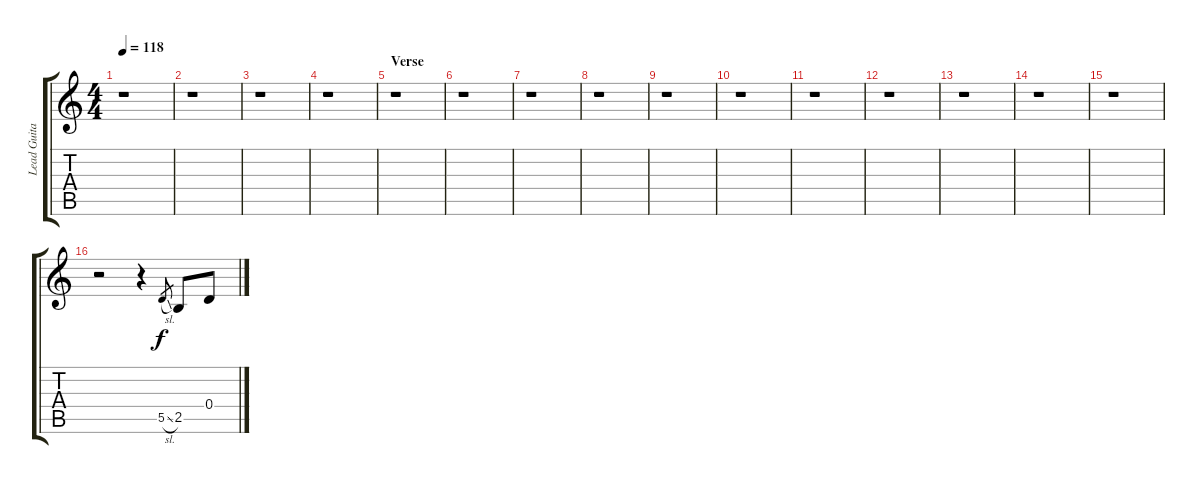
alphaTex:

\track ("Lead Guitar" "Lead Guita") {instrument electricguitarjazz}
\staff {score tabs}
\tuning (E4 B3 G3 D3 A2 E2) {hide}
\ts (4 4)
\tempo 118
\clef g2
\ks c
r.1{dy f instrument electricguitarjazz} |
r.1 |
r.1 |
r.1 |
\section ("" "Verse")
r.1 |
r.1 |
r.1 |
r.1 |
r.1 |
r.1 |
r.1 |
r.1 |
r.1 |
r.1 |
r.1 |
r.2 r.4 5.5{sl}.8{gr} 2.5.8 0.4.8
